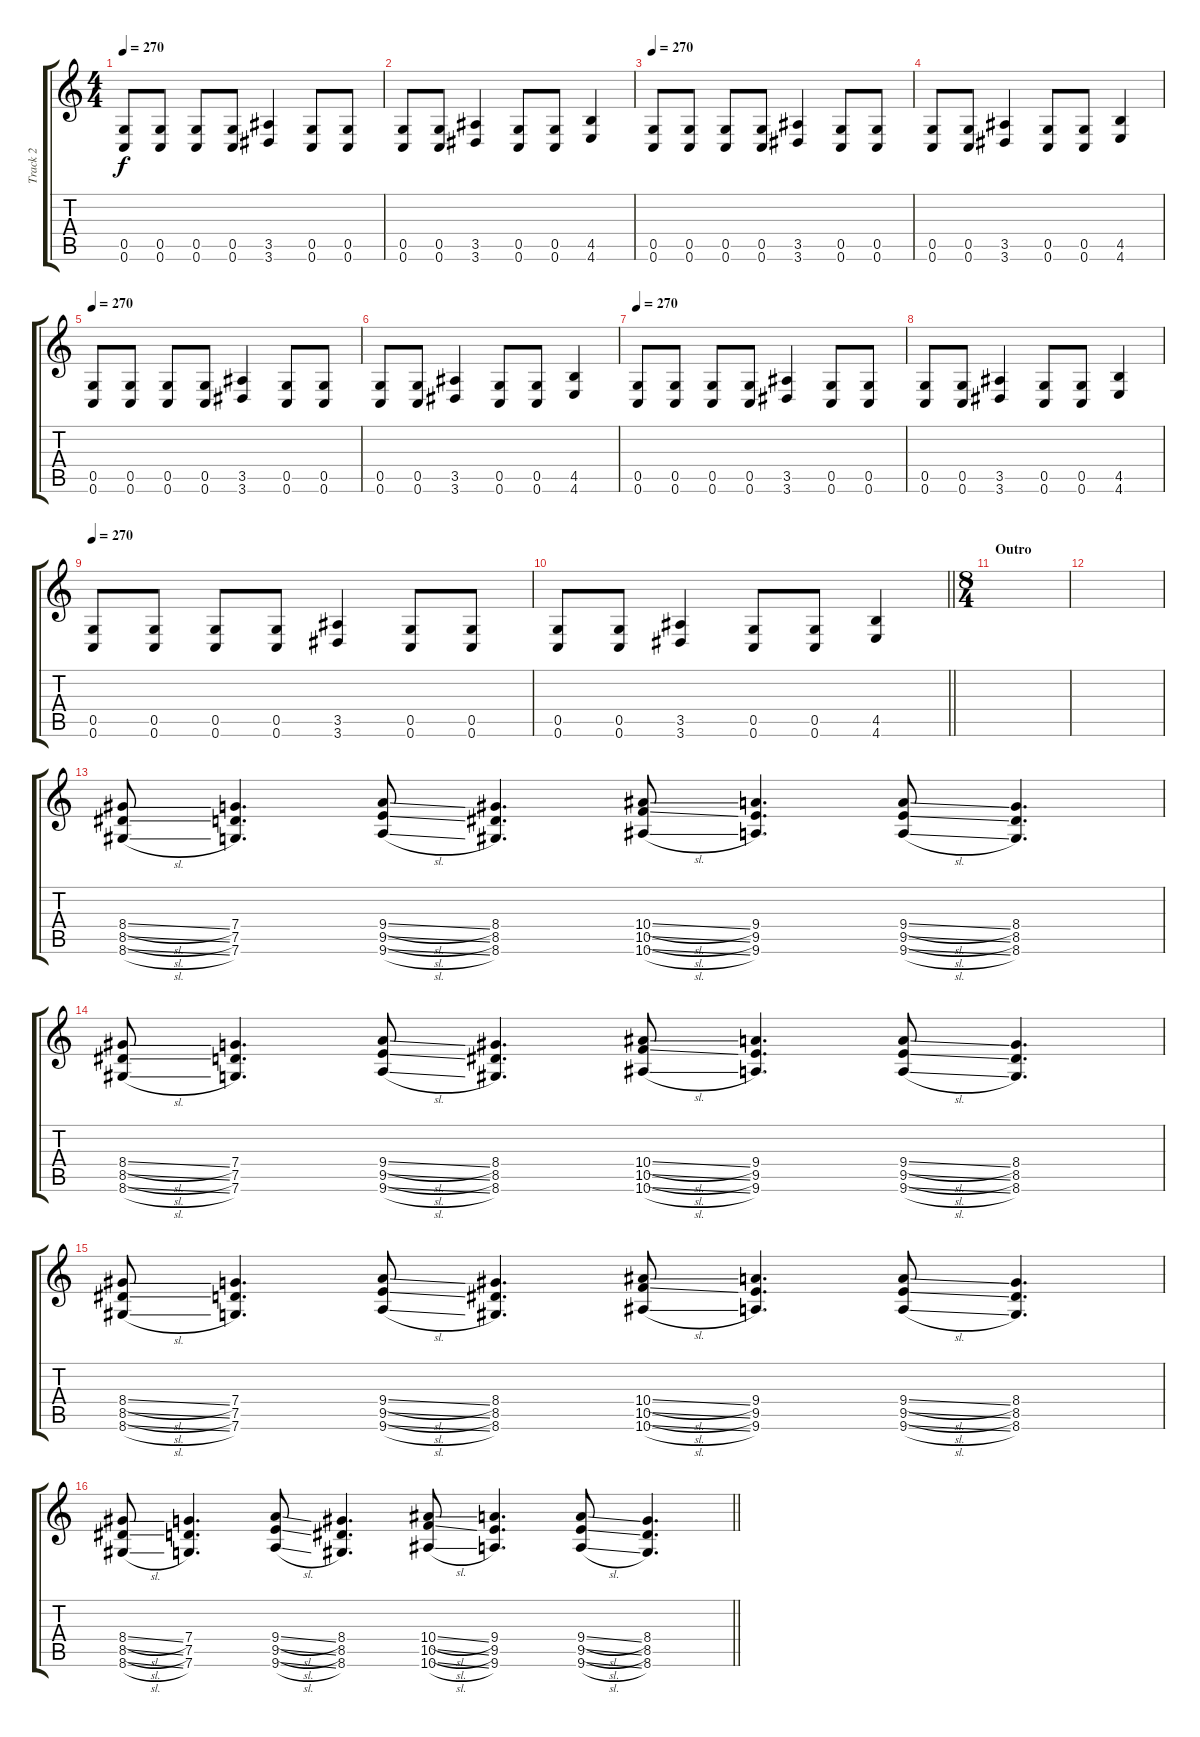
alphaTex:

\track ("Track 2" "Track 2") {instrument distortionguitar}
\staff {score tabs}
\tuning (D4 A3 F3 C3 G2 C2) {hide}
\ts (4 4)
\tempo 270
\clef g2
\ks c
(0.5 0.6).8{dy f} (0.5 0.6).8 (0.5 0.6).8 (0.5 0.6).8 (3.5 3.6).4 (0.5 0.6).8 (0.5 0.6).8 |
(0.5 0.6).8 (0.5 0.6).8 (3.5 3.6).4 (0.5 0.6).8 (0.5 0.6).8 (4.5 4.6).4 |
\tempo 270
(0.5 0.6).8 (0.5 0.6).8 (0.5 0.6).8 (0.5 0.6).8 (3.5 3.6).4 (0.5 0.6).8 (0.5 0.6).8 |
(0.5 0.6).8 (0.5 0.6).8 (3.5 3.6).4 (0.5 0.6).8 (0.5 0.6).8 (4.5 4.6).4 |
\tempo 270
(0.5 0.6).8 (0.5 0.6).8 (0.5 0.6).8 (0.5 0.6).8 (3.5 3.6).4 (0.5 0.6).8 (0.5 0.6).8 |
(0.5 0.6).8 (0.5 0.6).8 (3.5 3.6).4 (0.5 0.6).8 (0.5 0.6).8 (4.5 4.6).4 |
\tempo 270
(0.5 0.6).8 (0.5 0.6).8 (0.5 0.6).8 (0.5 0.6).8 (3.5 3.6).4 (0.5 0.6).8 (0.5 0.6).8 |
(0.5 0.6).8 (0.5 0.6).8 (3.5 3.6).4 (0.5 0.6).8 (0.5 0.6).8 (4.5 4.6).4 |
\tempo 270
(0.5 0.6).8 (0.5 0.6).8 (0.5 0.6).8 (0.5 0.6).8 (3.5 3.6).4 (0.5 0.6).8 (0.5 0.6).8 |
\barLineRight lightlight
(0.5 0.6).8 (0.5 0.6).8 (3.5 3.6).4 (0.5 0.6).8 (0.5 0.6).8 (4.5 4.6).4 |
\ts (8 4)
\section ("" "Outro ")
|
|
(8.4{sl} 8.5{sl} 8.6{sl}).8 (7.4 7.5 7.6).4{d} (9.4{sl} 9.5{sl} 9.6{sl}).8 (8.4 8.5 8.6).4{d} (10.4{sl} 10.5{sl} 10.6{sl}).8 (9.4 9.5 9.6).4{d} (9.4{sl} 9.5{sl} 9.6{sl}).8 (8.4 8.5 8.6).4{d} |
(8.4{sl} 8.5{sl} 8.6{sl}).8 (7.4 7.5 7.6).4{d} (9.4{sl} 9.5{sl} 9.6{sl}).8 (8.4 8.5 8.6).4{d} (10.4{sl} 10.5{sl} 10.6{sl}).8 (9.4 9.5 9.6).4{d} (9.4{sl} 9.5{sl} 9.6{sl}).8 (8.4 8.5 8.6).4{d} |
(8.4{sl} 8.5{sl} 8.6{sl}).8 (7.4 7.5 7.6).4{d} (9.4{sl} 9.5{sl} 9.6{sl}).8 (8.4 8.5 8.6).4{d} (10.4{sl} 10.5{sl} 10.6{sl}).8 (9.4 9.5 9.6).4{d} (9.4{sl} 9.5{sl} 9.6{sl}).8 (8.4 8.5 8.6).4{d} |
\barLineRight lightlight
(8.4{sl} 8.5{sl} 8.6{sl}).8 (7.4 7.5 7.6).4{d} (9.4{sl} 9.5{sl} 9.6{sl}).8 (8.4 8.5 8.6).4{d} (10.4{sl} 10.5{sl} 10.6{sl}).8 (9.4 9.5 9.6).4{d} (9.4{sl} 9.5{sl} 9.6{sl}).8 (8.4 8.5 8.6).4{d}
